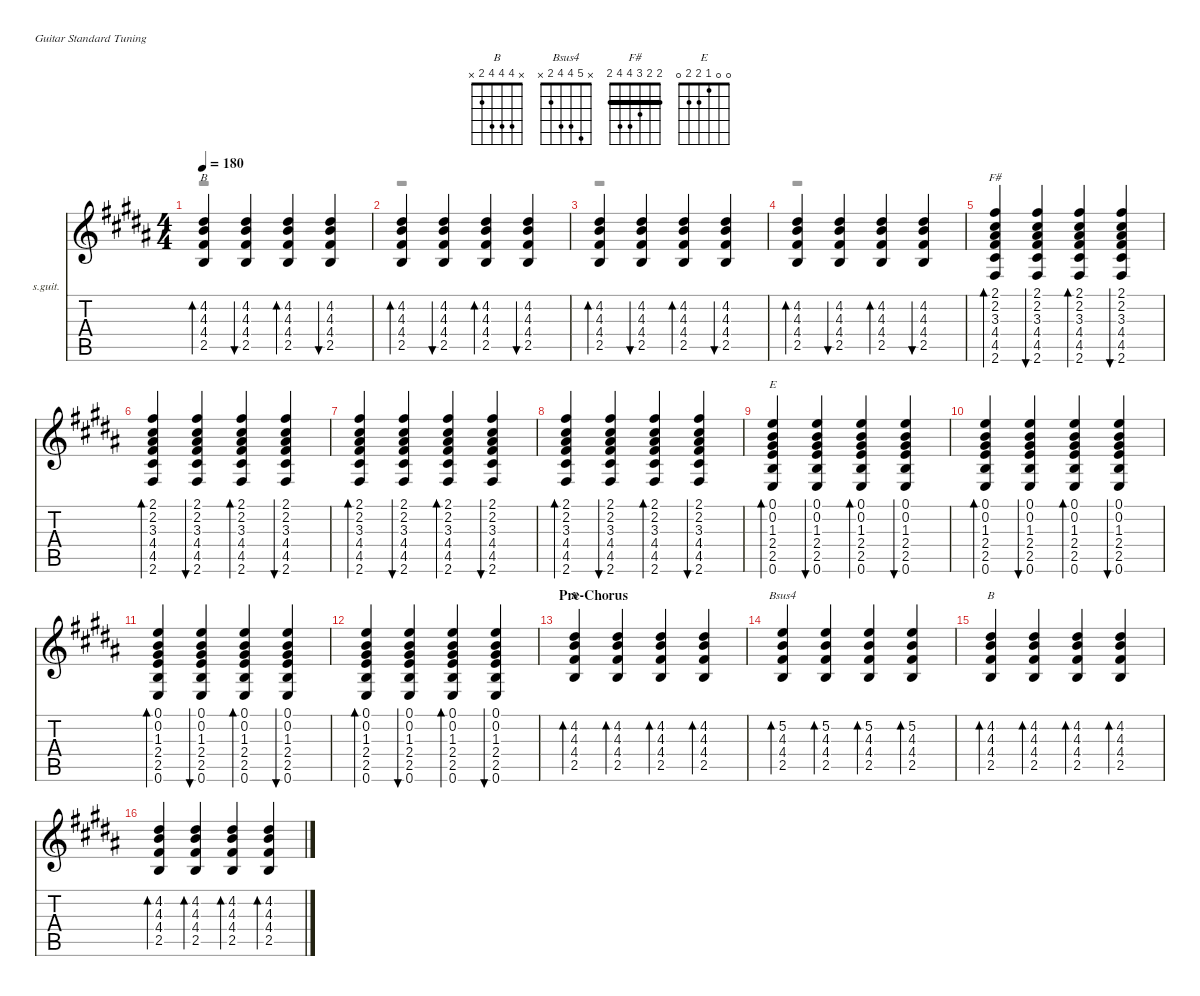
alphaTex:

\defaultSystemsLayout 4
\hideDynamics
\bracketExtendMode nobrackets
\firstSystemTrackNameOrientation horizontal
\otherSystemsTrackNameOrientation horizontal
\track ("Guitar II" "s.guit.") {instrument acousticguitarsteel}
\staff {score tabs}
\tuning (E4 B3 G3 D3 A2 E2)
\chord ("B" x 4 4 4 2 x) {showfingering false}
\chord ("Bsus4" x 5 4 4 2 x)
\chord ("F#" 2 2 3 4 4 2) {barre (2 2)}
\chord ("E" 0 0 1 2 2 0)
\voice
\ts (4 4)
\tempo 180
\clef g2
\ks b
(2.5 4.4 4.3 4.2).4{bd 30 ch "B" dy p} (2.5 4.4 4.3 4.2).4{bu 30} (2.5 4.4 4.3 4.2).4{bd 30} (2.5 4.4 4.3 4.2).4{bu 30} |
(2.5 4.4 4.3 4.2).4{bd 30} (2.5 4.4 4.3 4.2).4{bu 30} (2.5 4.4 4.3 4.2).4{bd 30} (2.5 4.4 4.3 4.2).4{bu 30} |
(2.5 4.4 4.3 4.2).4{bd 30} (2.5 4.4 4.3 4.2).4{bu 30} (2.5 4.4 4.3 4.2).4{bd 30} (2.5 4.4 4.3 4.2).4{bu 30} |
(2.5 4.4 4.3 4.2).4{bd 30} (2.5 4.4 4.3 4.2).4{bu 30} (2.5 4.4 4.3 4.2).4{bd 30} (2.5 4.4 4.3 4.2).4{bu 30} |
(2.6 4.5 4.4 3.3 2.2 2.1).4{bd 30 ch "F#"} (2.6 4.5 4.4 3.3 2.2 2.1).4{bu 30} (2.6 4.5 4.4 3.3 2.2 2.1).4{bd 30} (2.6 4.5 4.4 3.3 2.2 2.1).4{bu 30} |
(2.6 4.5 4.4 3.3 2.2 2.1).4{bd 30} (2.6 4.5 4.4 3.3 2.2 2.1).4{bu 30} (2.6 4.5 4.4 3.3 2.2 2.1).4{bd 30} (2.6 4.5 4.4 3.3 2.2 2.1).4{bu 30} |
(2.6 4.5 4.4 3.3 2.2 2.1).4{bd 30} (2.6 4.5 4.4 3.3 2.2 2.1).4{bu 30} (2.6 4.5 4.4 3.3 2.2 2.1).4{bd 30} (2.6 4.5 4.4 3.3 2.2 2.1).4{bu 30} |
(2.6 4.5 4.4 3.3 2.2 2.1).4{bd 30} (2.6 4.5 4.4 3.3 2.2 2.1).4{bu 30} (2.6 4.5 4.4 3.3 2.2 2.1).4{bd 30} (2.6 4.5 4.4 3.3 2.2 2.1).4{bu 30} |
(0.6 2.5 2.4 1.3 0.2 0.1).4{bd 30 ch "E"} (0.6 2.5 2.4 1.3 0.2 0.1).4{bu 30} (0.6 2.5 2.4 1.3 0.2 0.1).4{bd 30} (0.6 2.5 2.4 1.3 0.2 0.1).4{bu 30} |
(0.6 2.5 2.4 1.3 0.2 0.1).4{bd 30} (0.6 2.5 2.4 1.3 0.2 0.1).4{bu 30} (0.6 2.5 2.4 1.3 0.2 0.1).4{bd 30} (0.6 2.5 2.4 1.3 0.2 0.1).4{bu 30} |
(0.6 2.5 2.4 1.3 0.2 0.1).4{bd 30} (0.6 2.5 2.4 1.3 0.2 0.1).4{bu 30} (0.6 2.5 2.4 1.3 0.2 0.1).4{bd 30} (0.6 2.5 2.4 1.3 0.2 0.1).4{bu 30} |
(0.6 2.5 2.4 1.3 0.2 0.1).4{bd 30} (0.6 2.5 2.4 1.3 0.2 0.1).4{bu 30} (0.6 2.5 2.4 1.3 0.2 0.1).4{bd 30} (0.6 2.5 2.4 1.3 0.2 0.1).4{bu 30} |
\section ("" "Pre-Chorus")
(2.5 4.4 4.3 4.2).4{bd 30 ch "B" dy mf} (2.5 4.4 4.3 4.2).4{bd 30} (2.5 4.4 4.3 4.2).4{bd 30} (2.5 4.4 4.3 4.2).4{bd 30} |
(2.5 4.4 4.3 5.2).4{bd 30 ch "Bsus4"} (2.5 4.4 4.3 5.2).4{bd 30} (2.5 4.4 4.3 5.2).4{bd 30} (2.5 4.4 4.3 5.2).4{bd 30} |
(2.5 4.4 4.3 4.2).4{bd 30 ch "B"} (2.5 4.4 4.3 4.2).4{bd 30} (2.5 4.4 4.3 4.2).4{bd 30} (2.5 4.4 4.3 4.2).4{bd 30} |
(2.5 4.4 4.3 4.2).4{bd 30} (2.5 4.4 4.3 4.2).4{bd 30} (2.5 4.4 4.3 4.2).4{bd 30} (2.5 4.4 4.3 4.2).4{bd 30}
\voice
\clef g2
\ottava regular
\simile none
\ks b
r.2{dy p} |
r.2 |
r.2 |
r.2 |
|
|
|
|
|
|
|
|
|
|
|
\voice
\clef g2
\ottava regular
\simile none
\ks b
r.2{dy p} |
r.2 |
r.2 |
r.2 |
|
|
|
|
|
|
|
|
|
|
|
\voice
\clef g2
\ottava regular
\simile none
\ks b
r.2{dy p} |
r.2 |
r.2 |
r.2 |
|
|
|
|
|
|
|
|
|
|
|
